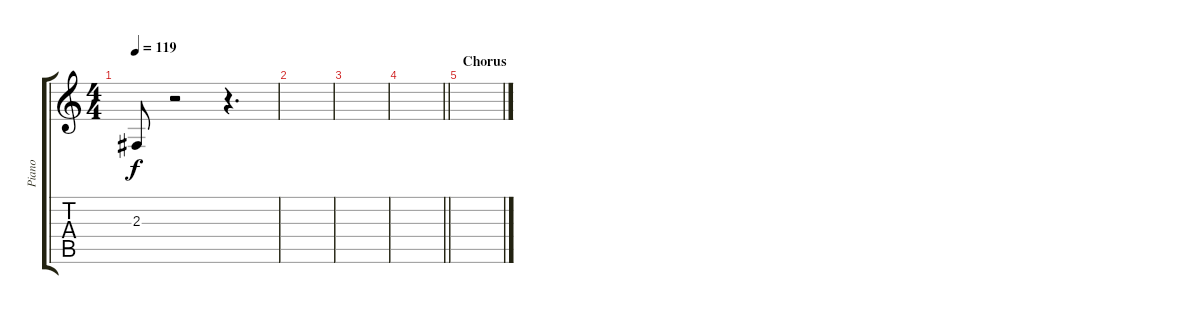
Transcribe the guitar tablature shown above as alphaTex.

\track ("Piano" "Piano") {instrument acousticgrandpiano}
\staff {score tabs}
\tuning (Db4 Ab3 E3 B2 Gb2 B1) {hide}
\ts (4 4)
\tempo 119
\clef g2
\ks c
2.3.8{dy f} r.2 r.4{d} |
|
|
\barLineRight lightlight
|
\section ("" "Chorus")
